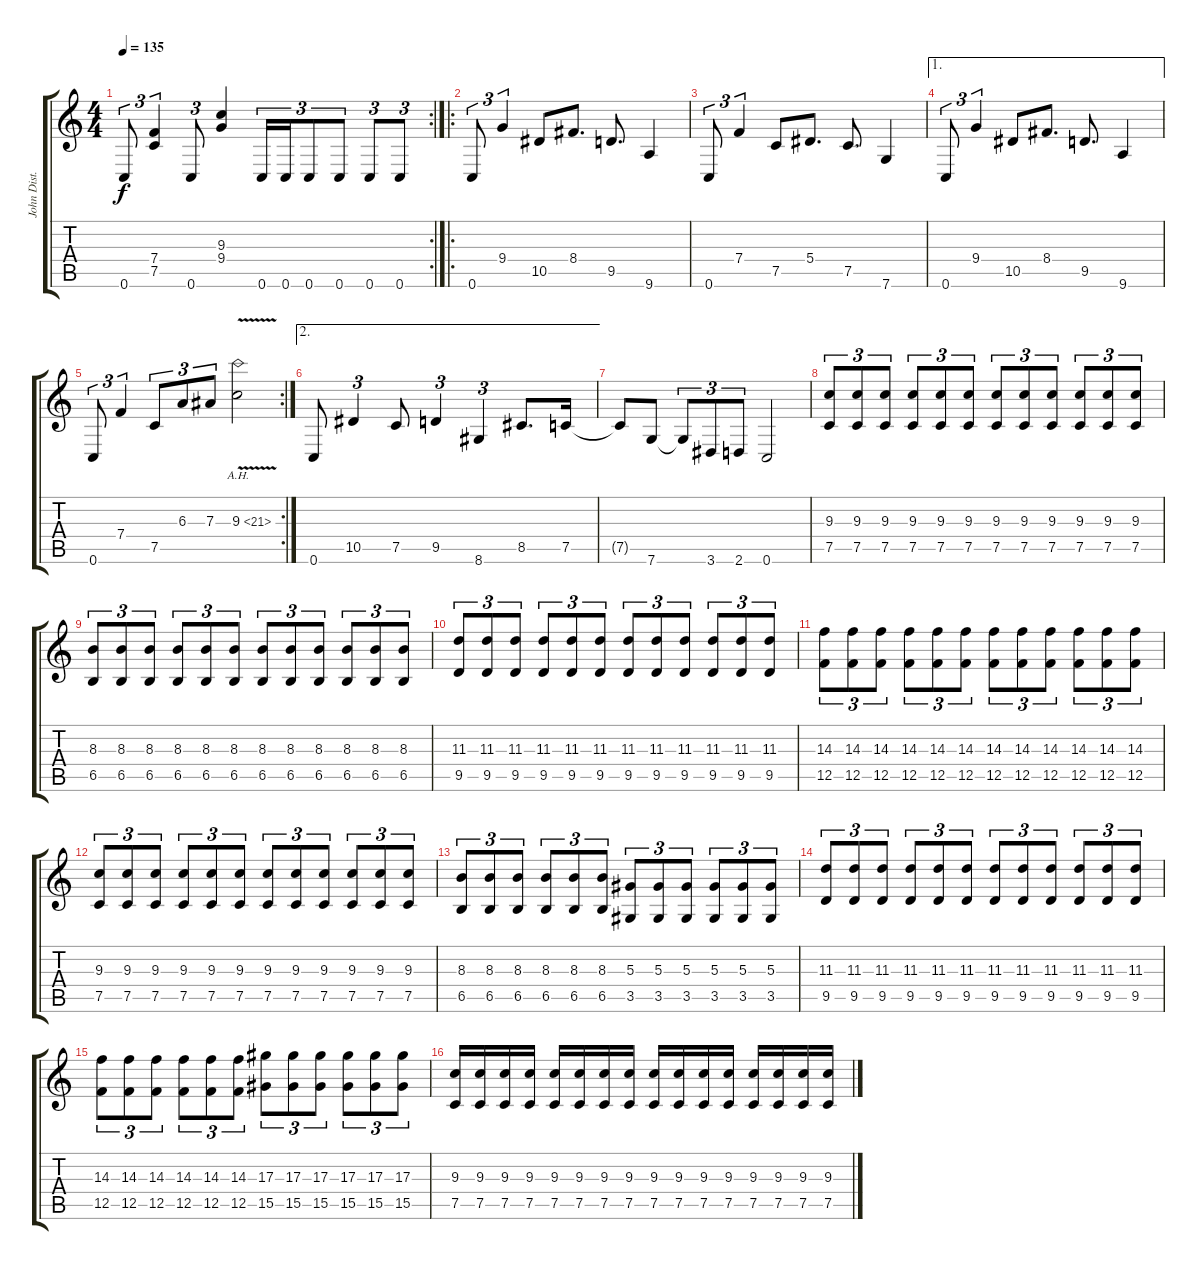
\track ("John Dist." "John Dist.") {instrument distortionguitar}
\staff {score tabs}
\tuning (C4 G3 Eb3 Bb2 F2 C2) {hide}
\rc 2
\ts (4 4)
\tempo 135
\clef g2
\ks c
0.6.8{tu (3 2) dy f} (7.4 7.5).4{tu (3 2)} 0.6.8{tu (3 2)} (9.3 9.4).4 0.6.16{tu (3 2)} 0.6.16{tu (3 2)} 0.6.8{tu (3 2)} 0.6.8{tu (3 2)} 0.6.8{tu (3 2)} 0.6.8{tu (3 2)} |
\ro
0.6.8{tu (3 2)} 9.4.4{tu (3 2)} 10.5.8 8.4.8{d} 9.5.8{d} 9.6.4 |
0.6.8{tu (3 2)} 7.4.4{tu (3 2)} 7.5.8 5.4.8{d} 7.5.8{d} 7.6.4 |
\ae 1
0.6.8{tu (3 2)} 9.4.4{tu (3 2)} 10.5.8 8.4.8{d} 9.5.8{d} 9.6.4 |
\rc 2
0.6.8{tu (3 2)} 7.4.4{tu (3 2)} 7.5.8{tu (3 2)} 6.3.8{tu (3 2)} 7.3.8{tu (3 2)} 9.3{ah 12 v}.2 |
\ae 2
0.6.8 10.5.4{tu (3 2)} 7.5.8 9.5.4{tu (3 2)} 8.6.4{tu (3 2)} 8.5.8{d} 7.5.16 |
7.5{t}.8 7.6.8 7.6{t}.8{tu (3 2)} 3.6.8{tu (3 2)} 2.6.8{tu (3 2)} 0.6.2 |
(9.3 7.5).8{tu (3 2)} (9.3 7.5).8{tu (3 2)} (9.3 7.5).8{tu (3 2)} (9.3 7.5).8{tu (3 2)} (9.3 7.5).8{tu (3 2)} (9.3 7.5).8{tu (3 2)} (9.3 7.5).8{tu (3 2)} (9.3 7.5).8{tu (3 2)} (9.3 7.5).8{tu (3 2)} (9.3 7.5).8{tu (3 2)} (9.3 7.5).8{tu (3 2)} (9.3 7.5).8{tu (3 2)} |
(8.3 6.5).8{tu (3 2)} (8.3 6.5).8{tu (3 2)} (8.3 6.5).8{tu (3 2)} (8.3 6.5).8{tu (3 2)} (8.3 6.5).8{tu (3 2)} (8.3 6.5).8{tu (3 2)} (8.3 6.5).8{tu (3 2)} (8.3 6.5).8{tu (3 2)} (8.3 6.5).8{tu (3 2)} (8.3 6.5).8{tu (3 2)} (8.3 6.5).8{tu (3 2)} (8.3 6.5).8{tu (3 2)} |
(11.3 9.5).8{tu (3 2)} (11.3 9.5).8{tu (3 2)} (11.3 9.5).8{tu (3 2)} (11.3 9.5).8{tu (3 2)} (11.3 9.5).8{tu (3 2)} (11.3 9.5).8{tu (3 2)} (11.3 9.5).8{tu (3 2)} (11.3 9.5).8{tu (3 2)} (11.3 9.5).8{tu (3 2)} (11.3 9.5).8{tu (3 2)} (11.3 9.5).8{tu (3 2)} (11.3 9.5).8{tu (3 2)} |
(14.3 12.5).8{tu (3 2)} (14.3 12.5).8{tu (3 2)} (14.3 12.5).8{tu (3 2)} (14.3 12.5).8{tu (3 2)} (14.3 12.5).8{tu (3 2)} (14.3 12.5).8{tu (3 2)} (14.3 12.5).8{tu (3 2)} (14.3 12.5).8{tu (3 2)} (14.3 12.5).8{tu (3 2)} (14.3 12.5).8{tu (3 2)} (14.3 12.5).8{tu (3 2)} (14.3 12.5).8{tu (3 2)} |
(9.3 7.5).8{tu (3 2)} (9.3 7.5).8{tu (3 2)} (9.3 7.5).8{tu (3 2)} (9.3 7.5).8{tu (3 2)} (9.3 7.5).8{tu (3 2)} (9.3 7.5).8{tu (3 2)} (9.3 7.5).8{tu (3 2)} (9.3 7.5).8{tu (3 2)} (9.3 7.5).8{tu (3 2)} (9.3 7.5).8{tu (3 2)} (9.3 7.5).8{tu (3 2)} (9.3 7.5).8{tu (3 2)} |
(8.3 6.5).8{tu (3 2)} (8.3 6.5).8{tu (3 2)} (8.3 6.5).8{tu (3 2)} (8.3 6.5).8{tu (3 2)} (8.3 6.5).8{tu (3 2)} (8.3 6.5).8{tu (3 2)} (5.3 3.5).8{tu (3 2)} (5.3 3.5).8{tu (3 2)} (5.3 3.5).8{tu (3 2)} (5.3 3.5).8{tu (3 2)} (5.3 3.5).8{tu (3 2)} (5.3 3.5).8{tu (3 2)} |
(11.3 9.5).8{tu (3 2)} (11.3 9.5).8{tu (3 2)} (11.3 9.5).8{tu (3 2)} (11.3 9.5).8{tu (3 2)} (11.3 9.5).8{tu (3 2)} (11.3 9.5).8{tu (3 2)} (11.3 9.5).8{tu (3 2)} (11.3 9.5).8{tu (3 2)} (11.3 9.5).8{tu (3 2)} (11.3 9.5).8{tu (3 2)} (11.3 9.5).8{tu (3 2)} (11.3 9.5).8{tu (3 2)} |
(14.3 12.5).8{tu (3 2)} (14.3 12.5).8{tu (3 2)} (14.3 12.5).8{tu (3 2)} (14.3 12.5).8{tu (3 2)} (14.3 12.5).8{tu (3 2)} (14.3 12.5).8{tu (3 2)} (17.3 15.5).8{tu (3 2)} (17.3 15.5).8{tu (3 2)} (17.3 15.5).8{tu (3 2)} (17.3 15.5).8{tu (3 2)} (17.3 15.5).8{tu (3 2)} (17.3 15.5).8{tu (3 2)} |
(9.3 7.5).16 (9.3 7.5).16 (9.3 7.5).16 (9.3 7.5).16 (9.3 7.5).16 (9.3 7.5).16 (9.3 7.5).16 (9.3 7.5).16 (9.3 7.5).16 (9.3 7.5).16 (9.3 7.5).16 (9.3 7.5).16 (9.3 7.5).16 (9.3 7.5).16 (9.3 7.5).16 (9.3 7.5).16
